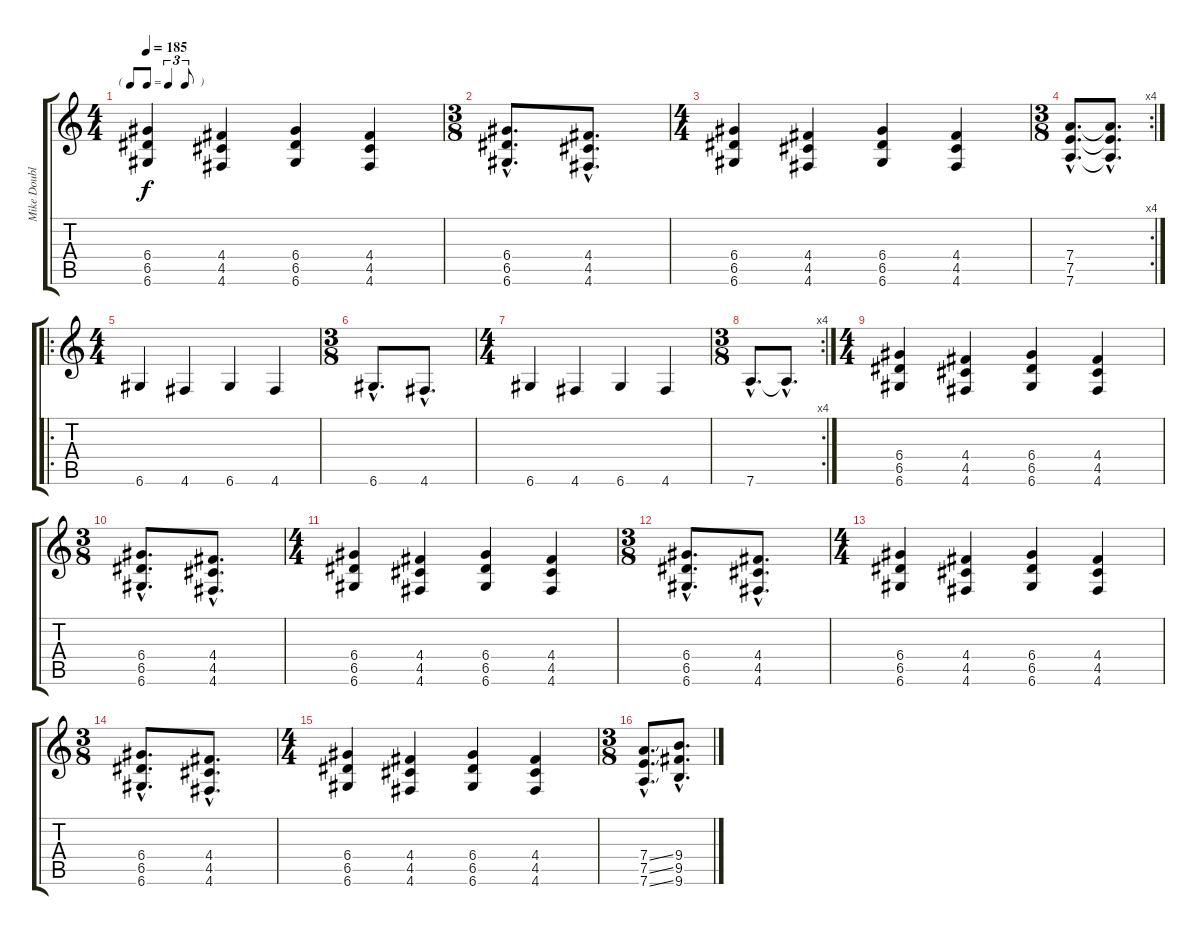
\track ("Mike Double" "Mike Doubl") {instrument overdrivenguitar}
\staff {score tabs}
\tuning (E4 B3 G3 D3 A2 D2) {hide}
\ts (4 4)
\tf triplet8th
\tempo 185
\clef g2
\ks c
(6.4 6.5 6.6).4{dy f instrument overdrivenguitar} (4.4 4.5 4.6).4 (6.4 6.5 6.6).4 (4.4 4.5 4.6).4 |
\ts (3 8)
(6.4{hac} 6.5{hac} 6.6{hac}).8{d} (4.4{hac} 4.5{hac} 4.6{hac}).8{d} |
\ts (4 4)
(6.4 6.5 6.6).4 (4.4 4.5 4.6).4 (6.4 6.5 6.6).4 (4.4 4.5 4.6).4 |
\rc 4
\ts (3 8)
(7.4{hac} 7.5{hac} 7.6{hac}).8{d} (7.4{hac t} 7.5{hac t} 7.6{hac t}).8{d} |
\ro
\ts (4 4)
6.6.4{volume 16} 4.6.4 6.6.4 4.6.4 |
\ts (3 8)
6.6{hac}.8{d} 4.6{hac}.8{d} |
\ts (4 4)
6.6.4 4.6.4 6.6.4 4.6.4 |
\rc 4
\ts (3 8)
7.6{hac}.8{d} 7.6{hac t}.8{d} |
\ts (4 4)
(6.4 6.5 6.6).4{volume 14} (4.4 4.5 4.6).4 (6.4 6.5 6.6).4 (4.4 4.5 4.6).4 |
\ts (3 8)
(6.4{hac} 6.5{hac} 6.6{hac}).8{d} (4.4{hac} 4.5{hac} 4.6{hac}).8{d} |
\ts (4 4)
(6.4 6.5 6.6).4 (4.4 4.5 4.6).4 (6.4 6.5 6.6).4 (4.4 4.5 4.6).4 |
\ts (3 8)
(6.4{hac} 6.5{hac} 6.6{hac}).8{d} (4.4{hac} 4.5{hac} 4.6{hac}).8{d} |
\ts (4 4)
(6.4 6.5 6.6).4 (4.4 4.5 4.6).4 (6.4 6.5 6.6).4 (4.4 4.5 4.6).4 |
\ts (3 8)
(6.4{hac} 6.5{hac} 6.6{hac}).8{d} (4.4{hac} 4.5{hac} 4.6{hac}).8{d} |
\ts (4 4)
(6.4 6.5 6.6).4 (4.4 4.5 4.6).4 (6.4 6.5 6.6).4 (4.4 4.5 4.6).4 |
\ts (3 8)
(7.4{ss hac} 7.5{ss hac} 7.6{ss hac}).8{d} (9.4{hac} 9.5{hac} 9.6{hac}).8{d}
